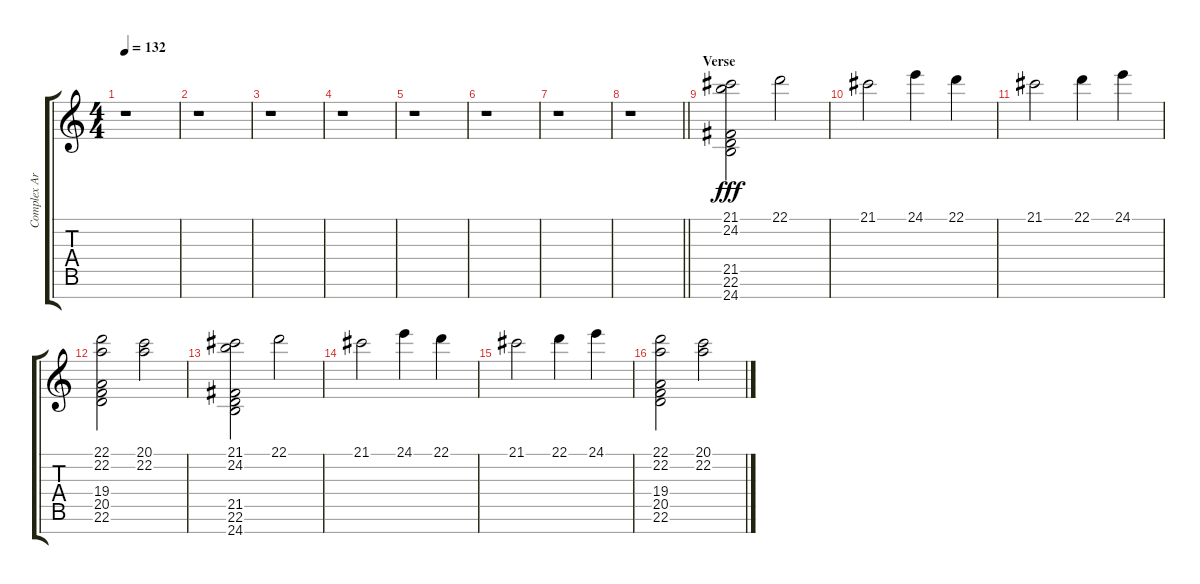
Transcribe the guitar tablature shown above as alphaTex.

\track ("Complex Arp" "Complex Ar") {instrument fx3crystal}
\staff {score tabs}
\tuning (E4 B3 G3 D3 A2 E2 B1) {hide}
\ts (4 4)
\tempo 132
\clef g2
\ks c
r.1{dy fff} |
r.1 |
r.1 |
r.1 |
r.1 |
r.1 |
r.1 |
\barLineRight lightlight
r.1 |
\section ("" "Verse")
(21.1 24.2 21.5 22.6 24.7).2 22.1.2 |
21.1.2 24.1.4 22.1.4 |
21.1.2 22.1.4 24.1.4 |
(22.1 22.2 19.4 20.5 22.6).2 (20.1 22.2).2 |
(21.1 24.2 21.5 22.6 24.7).2 22.1.2 |
21.1.2 24.1.4 22.1.4 |
21.1.2 22.1.4 24.1.4 |
(22.1 22.2 19.4 20.5 22.6).2 (20.1 22.2).2
